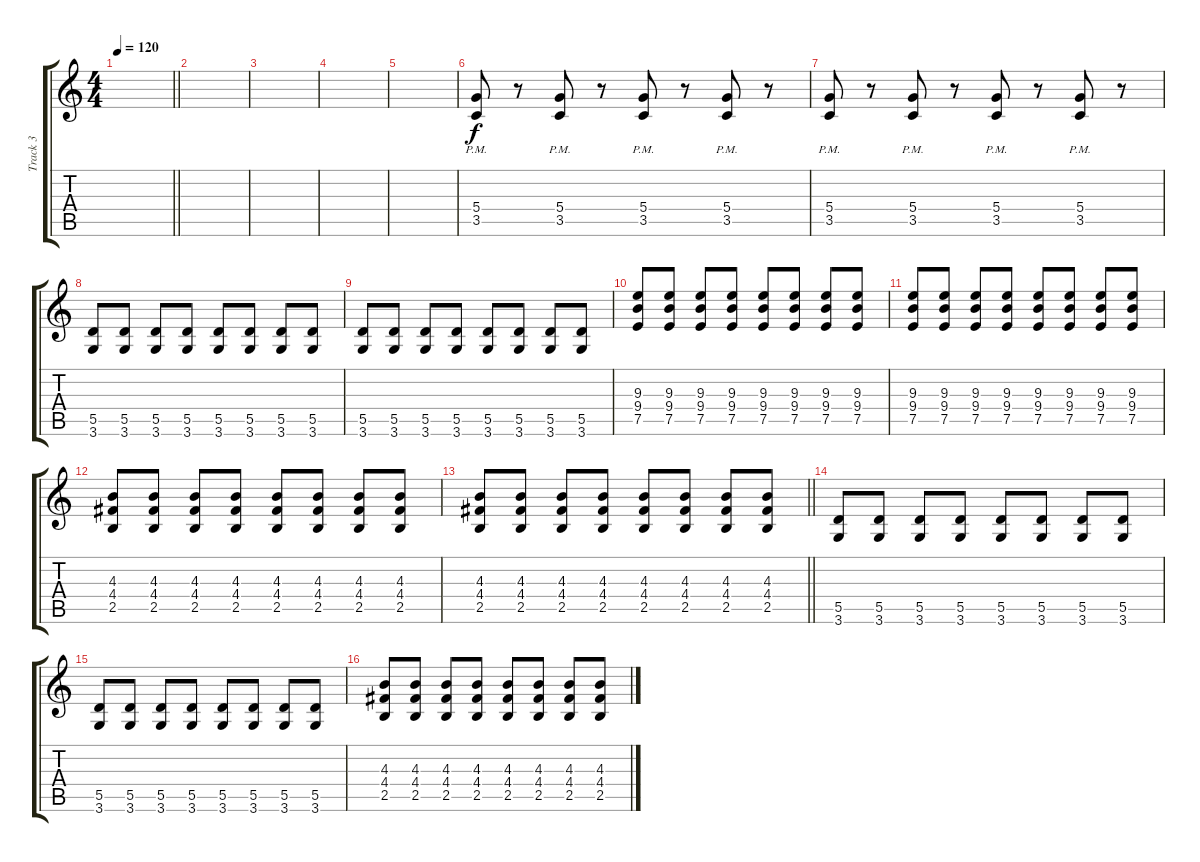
\track ("Track 3" "Track 3") {instrument distortionguitar}
\staff {score tabs}
\tuning (E4 B3 G3 D3 A2 E2) {hide}
\ts (4 4)
\tempo 120
\clef g2
\barLineRight lightlight
\ks c
|
|
|
|
|
(5.4 3.5{pm}).8 r.8 (5.4 3.5{pm}).8 r.8 (5.4 3.5{pm}).8 r.8 (5.4 3.5{pm}).8 r.8 |
(5.4 3.5{pm}).8 r.8 (5.4 3.5{pm}).8 r.8 (5.4 3.5{pm}).8 r.8 (5.4 3.5{pm}).8 r.8 |
(5.5 3.6).8 (5.5 3.6).8 (5.5 3.6).8 (5.5 3.6).8 (5.5 3.6).8 (5.5 3.6).8 (5.5 3.6).8 (5.5 3.6).8 |
(5.5 3.6).8 (5.5 3.6).8 (5.5 3.6).8 (5.5 3.6).8 (5.5 3.6).8 (5.5 3.6).8 (5.5 3.6).8 (5.5 3.6).8 |
(9.3 9.4 7.5).8 (9.3 9.4 7.5).8 (9.3 9.4 7.5).8 (9.3 9.4 7.5).8 (9.3 9.4 7.5).8 (9.3 9.4 7.5).8 (9.3 9.4 7.5).8 (9.3 9.4 7.5).8 |
(9.3 9.4 7.5).8 (9.3 9.4 7.5).8 (9.3 9.4 7.5).8 (9.3 9.4 7.5).8 (9.3 9.4 7.5).8 (9.3 9.4 7.5).8 (9.3 9.4 7.5).8 (9.3 9.4 7.5).8 |
(4.3 4.4 2.5).8 (4.3 4.4 2.5).8 (4.3 4.4 2.5).8 (4.3 4.4 2.5).8 (4.3 4.4 2.5).8 (4.3 4.4 2.5).8 (4.3 4.4 2.5).8 (4.3 4.4 2.5).8 |
\barLineRight lightlight
(4.3 4.4 2.5).8 (4.3 4.4 2.5).8 (4.3 4.4 2.5).8 (4.3 4.4 2.5).8 (4.3 4.4 2.5).8 (4.3 4.4 2.5).8 (4.3 4.4 2.5).8 (4.3 4.4 2.5).8 |
(5.5 3.6).8 (5.5 3.6).8 (5.5 3.6).8 (5.5 3.6).8 (5.5 3.6).8 (5.5 3.6).8 (5.5 3.6).8 (5.5 3.6).8 |
(5.5 3.6).8 (5.5 3.6).8 (5.5 3.6).8 (5.5 3.6).8 (5.5 3.6).8 (5.5 3.6).8 (5.5 3.6).8 (5.5 3.6).8 |
(4.3 4.4 2.5).8 (4.3 4.4 2.5).8 (4.3 4.4 2.5).8 (4.3 4.4 2.5).8 (4.3 4.4 2.5).8 (4.3 4.4 2.5).8 (4.3 4.4 2.5).8 (4.3 4.4 2.5).8
